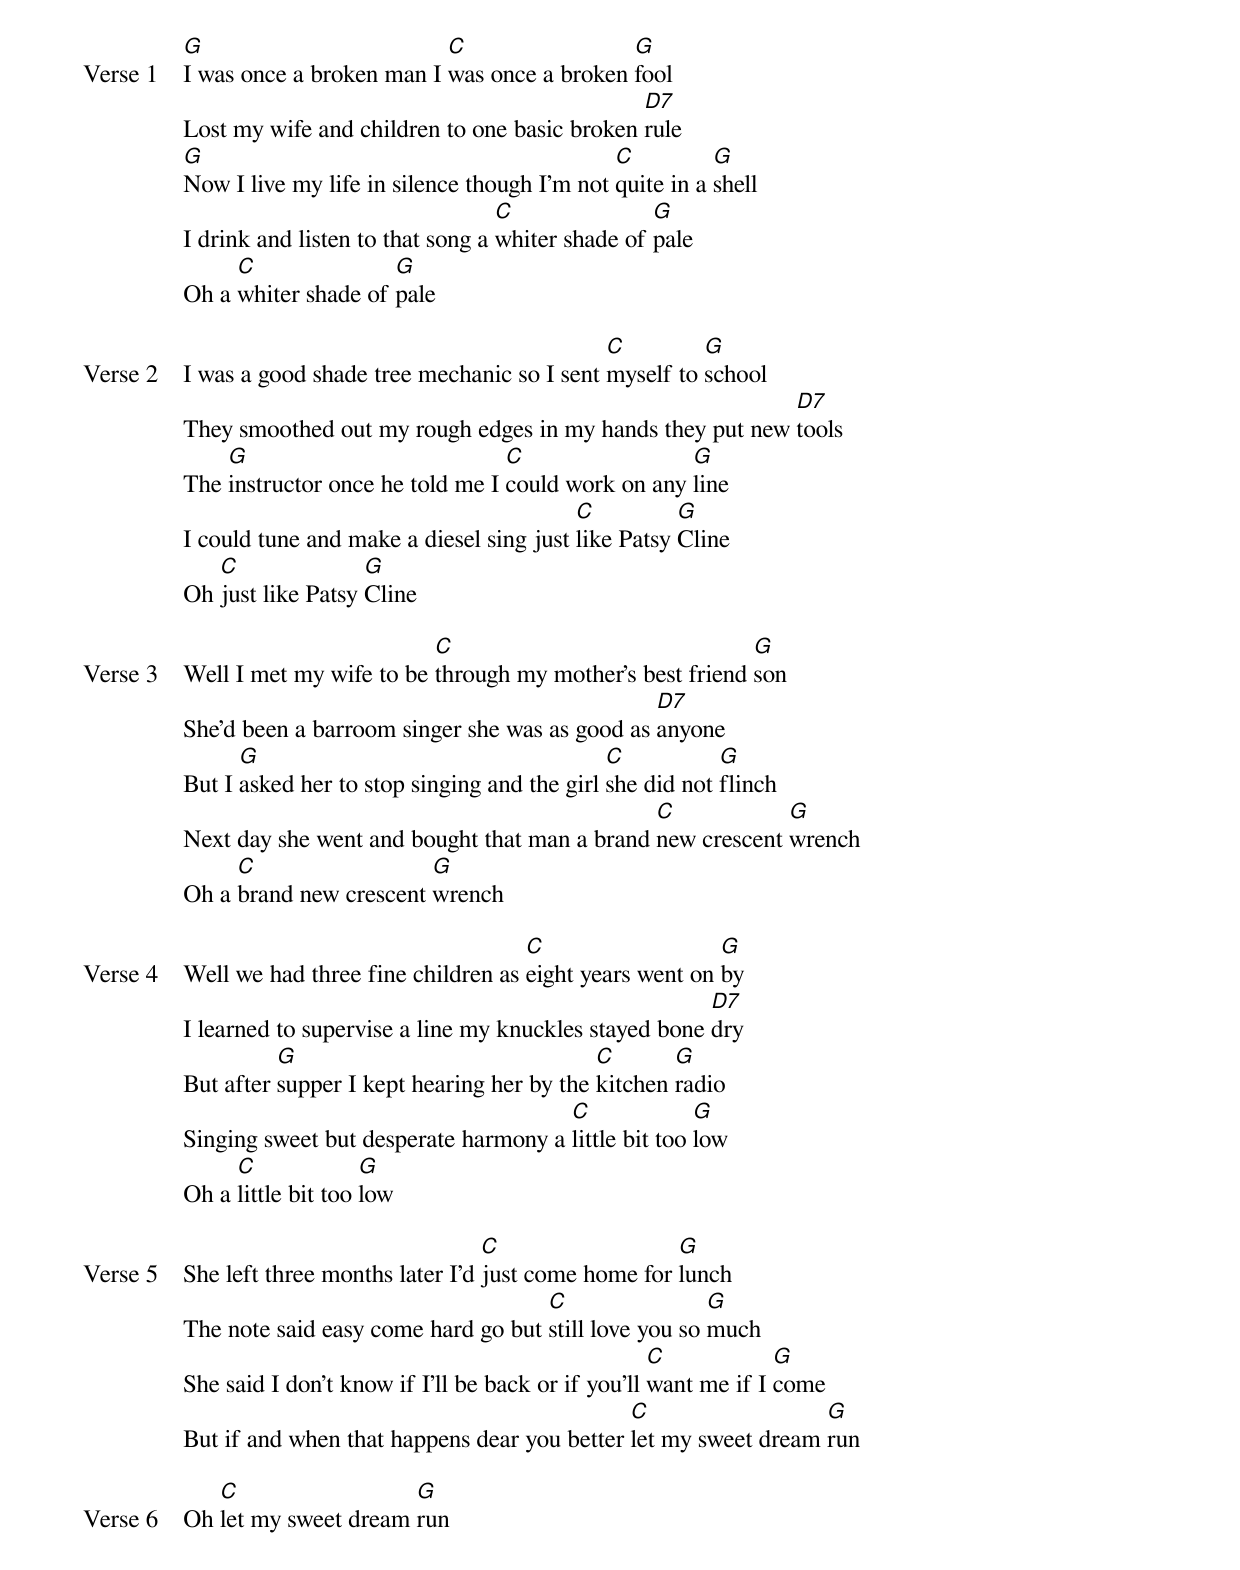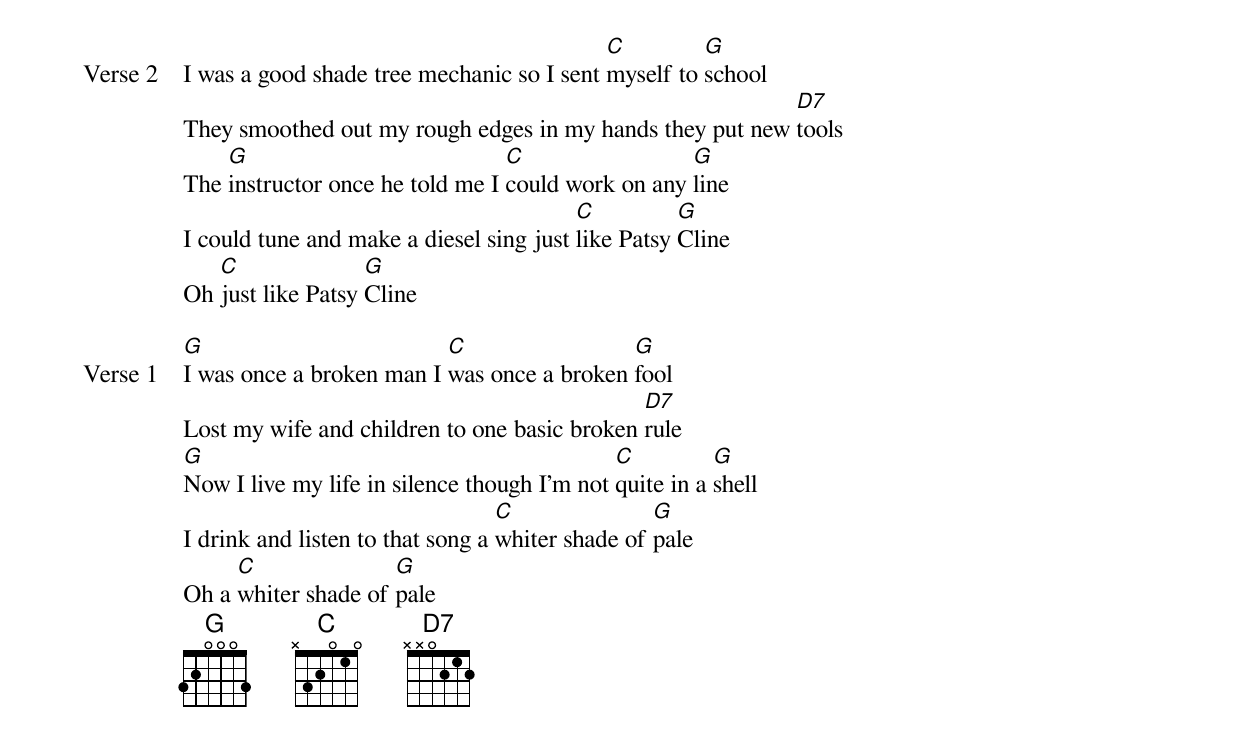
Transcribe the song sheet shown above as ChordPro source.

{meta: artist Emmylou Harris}
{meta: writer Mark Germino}

{start_of_verse: Verse 1}
[G]I was once a broken man I [C]was once a broken [G]fool
Lost my wife and children to one basic broken [D7]rule
[G]Now I live my life in silence though I'm not [C]quite in a [G]shell
I drink and listen to that song a [C]whiter shade of [G]pale
Oh a [C]whiter shade of [G]pale
{end_of_verse}

{start_of_verse: Verse 2}
I was a good shade tree mechanic so I sent [C]myself to [G]school
They smoothed out my rough edges in my hands they put new [D7]tools
The [G]instructor once he told me I [C]could work on any [G]line
I could tune and make a diesel sing just [C]like Patsy [G]Cline
Oh [C]just like Patsy [G]Cline
{end_of_verse}

{start_of_verse: Verse 3}
Well I met my wife to be [C]through my mother's best friend [G]son
She'd been a barroom singer she was as good as [D7]anyone
But I [G]asked her to stop singing and the girl [C]she did not [G]flinch
Next day she went and bought that man a brand [C]new crescent [G]wrench
Oh a [C]brand new crescent [G]wrench
{end_of_verse}

{start_of_verse: Verse 4}
Well we had three fine children as [C]eight years went on [G]by
I learned to supervise a line my knuckles stayed bone [D7]dry
But after [G]supper I kept hearing her by the [C]kitchen [G]radio
Singing sweet but desperate harmony a [C]little bit too [G]low
Oh a [C]little bit too [G]low
{end_of_verse}

{start_of_verse: Verse 5}
She left three months later I'd [C]just come home for [G]lunch
The note said easy come hard go but [C]still love you so [G]much
She said I don't know if I'll be back or if you'll [C]want me if I [G]come
But if and when that happens dear you better [C]let my sweet dream [G]run
{end_of_verse}

{start_of_verse: Verse 6}
Oh [C]let my sweet dream [G]run
{end_of_verse}

{start_of_verse: Verse 2}
I was a good shade tree mechanic so I sent [C]myself to [G]school
They smoothed out my rough edges in my hands they put new [D7]tools
The [G]instructor once he told me I [C]could work on any [G]line
I could tune and make a diesel sing just [C]like Patsy [G]Cline
Oh [C]just like Patsy [G]Cline
{end_of_verse}

{start_of_verse: Verse 1}
[G]I was once a broken man I [C]was once a broken [G]fool
Lost my wife and children to one basic broken [D7]rule
[G]Now I live my life in silence though I'm not [C]quite in a [G]shell
I drink and listen to that song a [C]whiter shade of [G]pale
Oh a [C]whiter shade of [G]pale
{end_of_verse}
